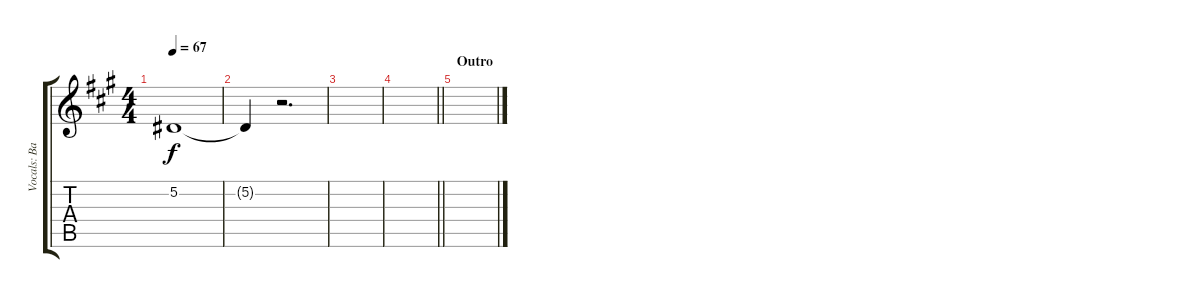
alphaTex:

\track ("Vocals: Back" "Vocals: Ba") {instrument choiraahs}
\staff {score tabs}
\tuning (Eb4 Bb3 Gb3 Db3 Ab2 Eb2) {hide}
\ts (4 4)
\tempo 67
\clef g2
\ks a
5.2.1{dy f} |
5.2{t}.4 r.2{d} |
|
\barLineRight lightlight
|
\section ("" "Outro")
